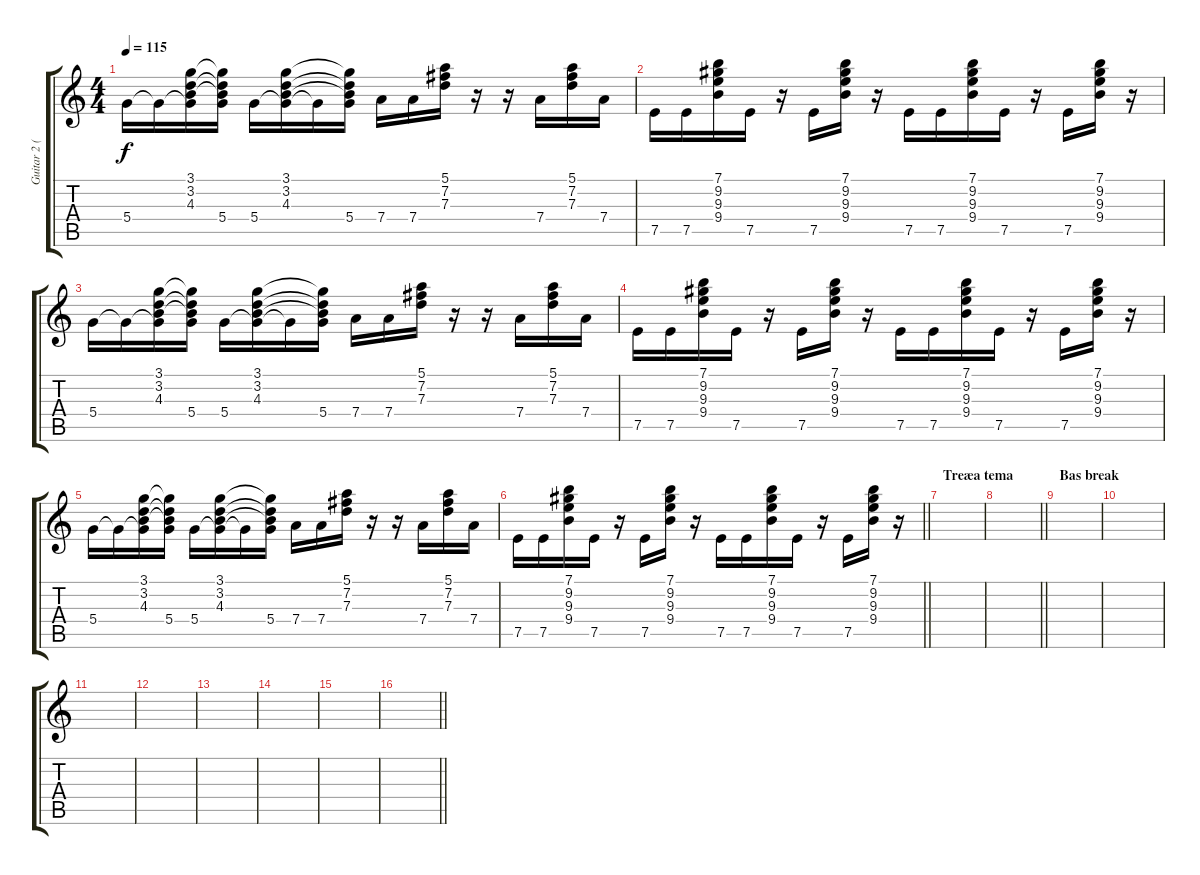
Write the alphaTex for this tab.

\track ("Guitar 2 (VLatko Stefanovski)" "Guitar 2 (") {instrument electricguitarclean}
\staff {score tabs}
\tuning (E4 B3 G3 D3 A2 E2) {hide}
\ts (4 4)
\tempo 115
\clef g2
\ks c
5.4.16{dy f} 5.4{t}.16 (3.1 3.2 4.3 5.4{t}).16 (3.1{t} 3.2{t} 4.3{t} 5.4).16 5.4.16 (3.1 3.2 4.3 5.4{t}).16 5.4{t}.16 (3.1{t} 3.2{t} 4.3{t} 5.4).16 7.4.16 7.4.16 (5.1 7.2 7.3).16 r.16 r.16 7.4.16 (5.1 7.2 7.3).16 7.4.16 |
7.5.16 7.5.16 (7.1 9.2 9.3 9.4).16 7.5.16 r.16 7.5.16 (7.1 9.2 9.3 9.4).16 r.16 7.5.16 7.5.16 (7.1 9.2 9.3 9.4).16 7.5.16 r.16 7.5.16 (7.1 9.2 9.3 9.4).16 r.16 |
5.4.16 5.4{t}.16 (3.1 3.2 4.3 5.4{t}).16 (3.1{t} 3.2{t} 4.3{t} 5.4).16 5.4.16 (3.1 3.2 4.3 5.4{t}).16 5.4{t}.16 (3.1{t} 3.2{t} 4.3{t} 5.4).16 7.4.16 7.4.16 (5.1 7.2 7.3).16 r.16 r.16 7.4.16 (5.1 7.2 7.3).16 7.4.16 |
7.5.16 7.5.16 (7.1 9.2 9.3 9.4).16 7.5.16 r.16 7.5.16 (7.1 9.2 9.3 9.4).16 r.16 7.5.16 7.5.16 (7.1 9.2 9.3 9.4).16 7.5.16 r.16 7.5.16 (7.1 9.2 9.3 9.4).16 r.16 |
5.4.16 5.4{t}.16 (3.1 3.2 4.3 5.4{t}).16 (3.1{t} 3.2{t} 4.3{t} 5.4).16 5.4.16 (3.1 3.2 4.3 5.4{t}).16 5.4{t}.16 (3.1{t} 3.2{t} 4.3{t} 5.4).16 7.4.16 7.4.16 (5.1 7.2 7.3).16 r.16 r.16 7.4.16 (5.1 7.2 7.3).16 7.4.16 |
\barLineRight lightlight
7.5.16 7.5.16 (7.1 9.2 9.3 9.4).16 7.5.16 r.16 7.5.16 (7.1 9.2 9.3 9.4).16 r.16 7.5.16 7.5.16 (7.1 9.2 9.3 9.4).16 7.5.16 r.16 7.5.16 (7.1 9.2 9.3 9.4).16 r.16 |
\section ("" "Treæa tema")
|
\barLineRight lightlight
|
\section ("" "Bas break")
|
|
|
|
|
|
|
\barLineRight lightlight
